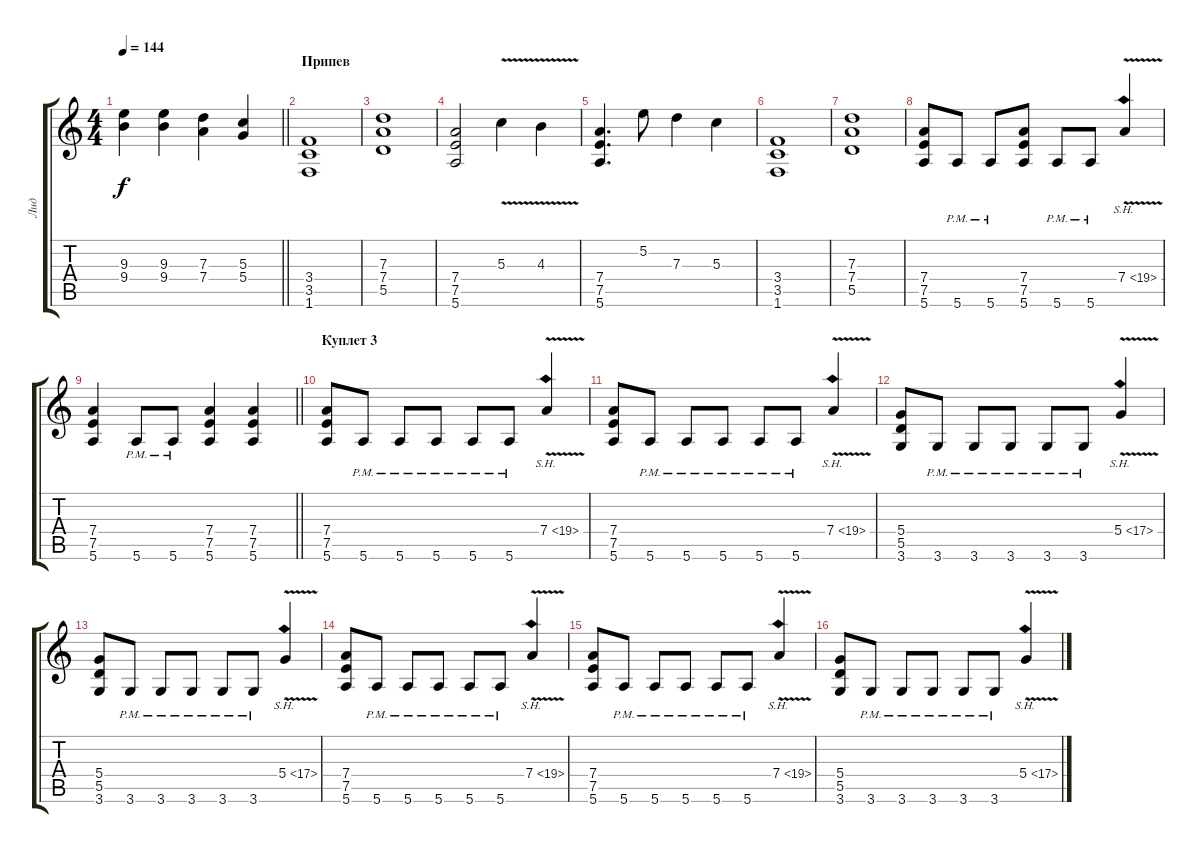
\track ("Лид" "Лид") {instrument distortionguitar}
\staff {score tabs}
\tuning (E4 B3 G3 D3 A2 E2) {hide}
\ts (4 4)
\tempo 144
\clef g2
\barLineRight lightlight
\ks c
(9.3{t} 9.4{t}).4{dy f} (9.3 9.4).4 (7.3 7.4).4 (5.3 5.4).4 |
\section ("" "Припев")
(3.4 3.5 1.6).1 |
(7.3 7.4 5.5).1 |
(7.4 7.5 5.6).2 5.3{v}.4 4.3{v}.4 |
(7.4 7.5 5.6).4{d} 5.2.8 7.3.4 5.3.4 |
(3.4 3.5 1.6).1 |
(7.3 7.4 5.5).1 |
(7.4 7.5 5.6).8 5.6{pm}.8 5.6{pm}.8 (7.4 7.5 5.6).8 5.6{pm}.8 5.6{pm}.8 7.4{sh 12 v}.4 |
\barLineRight lightlight
(7.4 7.5 5.6).4 5.6{pm}.8 5.6{pm}.8 (7.4 7.5 5.6).4 (7.4 7.5 5.6).4 |
\section ("" "Куплет 3")
(7.4 7.5 5.6).8 5.6{pm}.8 5.6{pm}.8 5.6{pm}.8 5.6{pm}.8 5.6{pm}.8 7.4{sh 12 v}.4 |
(7.4 7.5 5.6).8 5.6{pm}.8 5.6{pm}.8 5.6{pm}.8 5.6{pm}.8 5.6{pm}.8 7.4{sh 12 v}.4 |
(5.4 5.5 3.6).8 3.6{pm}.8 3.6{pm}.8 3.6{pm}.8 3.6{pm}.8 3.6{pm}.8 5.4{sh 12 v}.4 |
(5.4 5.5 3.6).8 3.6{pm}.8 3.6{pm}.8 3.6{pm}.8 3.6{pm}.8 3.6{pm}.8 5.4{sh 12 v}.4 |
(7.4 7.5 5.6).8 5.6{pm}.8 5.6{pm}.8 5.6{pm}.8 5.6{pm}.8 5.6{pm}.8 7.4{sh 12 v}.4 |
(7.4 7.5 5.6).8 5.6{pm}.8 5.6{pm}.8 5.6{pm}.8 5.6{pm}.8 5.6{pm}.8 7.4{sh 12 v}.4 |
(5.4 5.5 3.6).8 3.6{pm}.8 3.6{pm}.8 3.6{pm}.8 3.6{pm}.8 3.6{pm}.8 5.4{sh 12 v}.4
